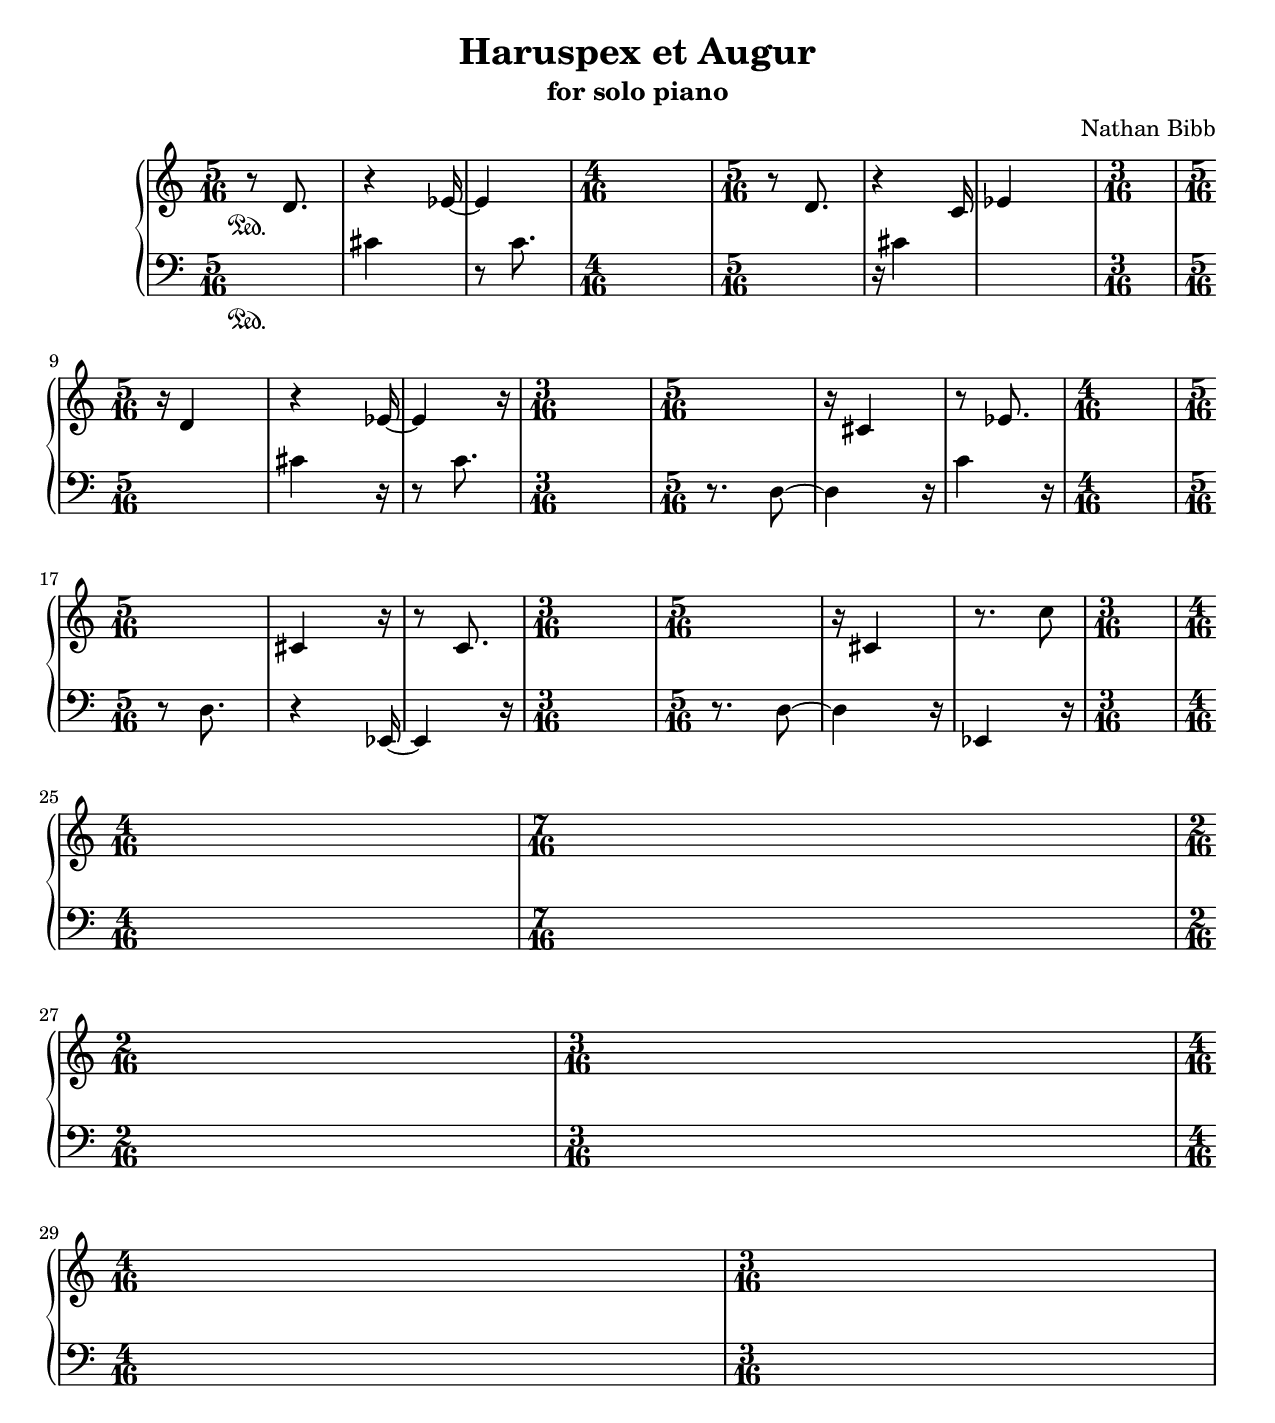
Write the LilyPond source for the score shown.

\version "2.12.0"
\header {
  title = "Haruspex et Augur"
  subtitle = "for solo piano"
  composer = "Nathan Bibb"
}
\include "english.ly"
\paper {
 #(set-paper-size "letter")
}

hiaaa = { r8 \sustainOn d'8.  | r4 ef'16 ~ | ef'4 s16 | }
loaaa = { s4 \sustainOn s16   | cs'4 s16   | r8 c'8.  | }

hiaab = { r8 d'8. | r4 c'16  | ef'4 s16 | }
loaab = { s4 s16  | r16 cs'4 | s4 s16   | }

hiaac = { r16 d'4 | r4 ef'16 ~ | ef'4 r16 | }
loaac = { s4 s16  | cs'4 r16   | r8 c'8.  | }

hiaad = { s4 s16   | r16 cs'4 | r8 ef'8. | }
loaad = { r8. d8 ~ | d4 r16   | c'4 r16  | }

hiaae = { s4 s16 | cs'4 r16   | r8 c'8. | } 
loaae = { r8 d8. | r4 ef,16 ~ | ef,4 r16  | }

hiaaf = { s4 s16   | r16 cs'4 | r8. c''8 |}
loaaf = { r8. d8 ~ | d4 r16   | ef,4 r16 | }

hiaag = { }
loaag = { }

hiaah = { }
loaah = { }

hiaai = { }
loaai = { }

hiaaj = { }
loaaj = { }

hiaak = { }
loaak = { }

hiaal = { }
loaal = { }


upper =  {
  \clef treble
  \time 5/16 \hiaaa \time 4/16 { s4 } \time 5/16 \hiaab \time 3/16 { s8. \break }
  \time 5/16 \hiaac \time 3/16 { s8. } \time 5/16 \hiaad \time 4/16 { s4 \break }
  \time 5/16 \hiaae \time 3/16 { s8. } \time 5/16 \hiaaf \time 3/16 { s8. \break }
  \time 5/16 \hiaag \time 4/16 { s4 } \time 5/16 \hiaah \time 7/16 { s4.. \break }
  \time 5/16 \hiaai \time 2/16 { s8 } \time 5/16 \hiaaj \time 3/16 { s8. \break }
  \time 5/16 \hiaak \time 4/16 { s4 } \time 5/16 \hiaal \time 3/16 { s8. \break }
}

lower = {
  \clef bass
  \time 5/16 \loaaa \time 4/16 { s4 } \time 5/16 \loaab \time 3/16 { s8. \break }
  \time 5/16 \loaac \time 3/16 { s8. } \time 5/16 \loaad \time 4/16 { s4 \break }
  \time 5/16 \loaae \time 3/16 { s8. } \time 5/16 \loaaf \time 3/16 { s8. \break }
  \time 5/16 \loaag \time 4/16 { s4 } \time 5/16 \loaah \time 7/16 { s4.. \break }
  \time 5/16 \loaai \time 2/16 { s8 } \time 5/16 \loaaj \time 3/16 { s8. \break }
  \time 5/16 \loaak \time 4/16 { s4 } \time 5/16 \loaal \time 3/16 { s8. \break }
}
\score {
	\new PianoStaff <<
	\new Staff = "upper" \upper
	\new Staff = "lower" \lower
	>>
	\layout {
	  \context {
	    \Score 
	    proportionalNotationDuration = #(ly:make-moment 1 16)
	  }
	}
}
\score {
	\unfoldRepeats {
		\new PianoStaff <<
		\set PianoStaff.instrumentName = #"Piano  "
		\new Staff = "upper" \upper
		\new Staff = "lower" \lower
		>>
	}
	\midi { 
	 	\context {
			\Score
			tempoWholesPerMinute = #(ly:make-moment 62 16)
			}
	}
}
